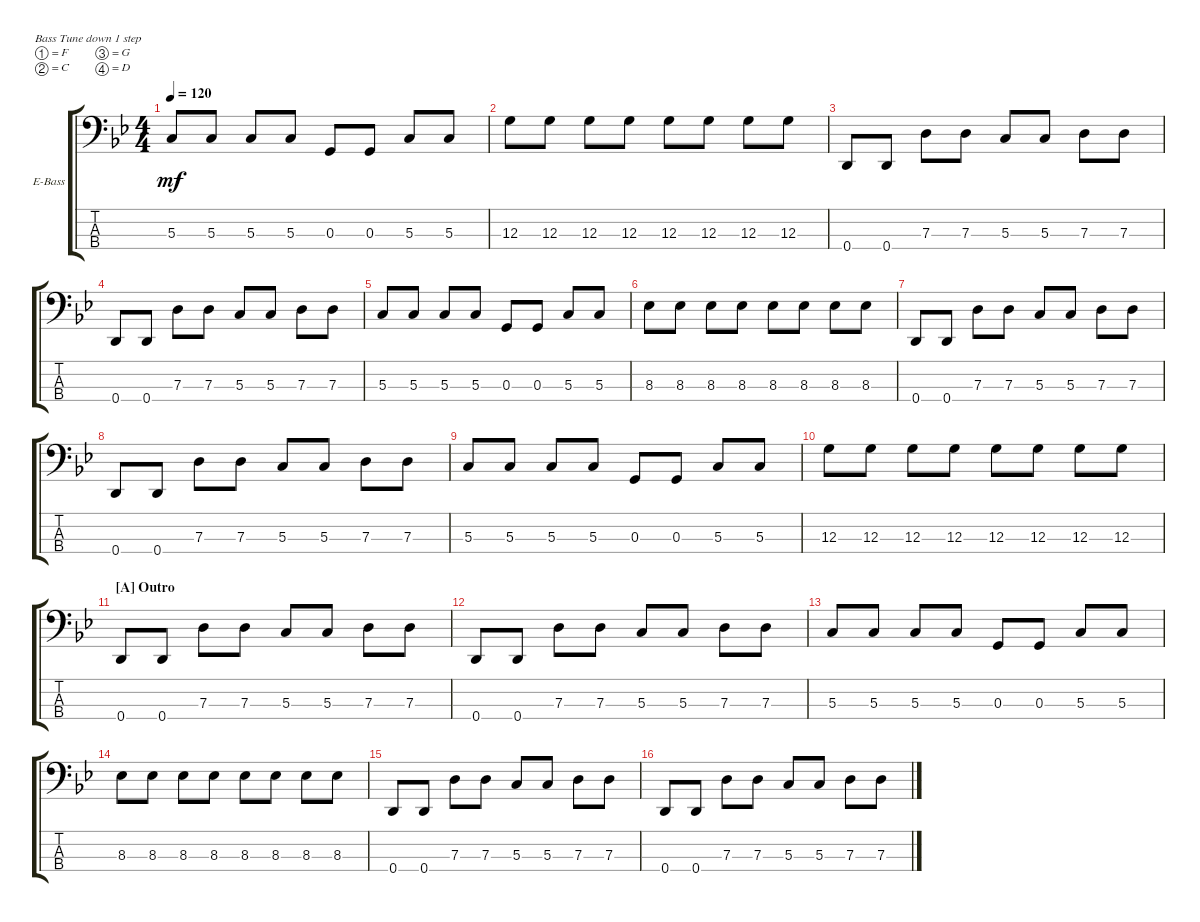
\bracketExtendMode groupsimilarinstruments
\firstSystemTrackNameOrientation horizontal
\otherSystemsTrackNameOrientation horizontal
\track ("Bass Ghoul" "E-Bass") {instrument electricbassfinger}
\staff {score tabs}
\tuning (F2 C2 G1 D1)
\ts (4 4)
\tempo 120
\clef f4
\ks bb
5.3.8{dy mf} 5.3.8 5.3.8 5.3.8 0.3.8 0.3.8 5.3.8 5.3.8 |
12.3.8 12.3.8 12.3.8 12.3.8 12.3.8 12.3.8 12.3.8 12.3.8 |
0.4.8 0.4.8 7.3.8 7.3.8 5.3.8 5.3.8 7.3.8 7.3.8 |
0.4.8 0.4.8 7.3.8 7.3.8 5.3.8 5.3.8 7.3.8 7.3.8 |
5.3.8 5.3.8 5.3.8 5.3.8 0.3.8 0.3.8 5.3.8 5.3.8 |
8.3.8 8.3.8 8.3.8 8.3.8 8.3.8 8.3.8 8.3.8 8.3.8 |
0.4.8 0.4.8 7.3.8 7.3.8 5.3.8 5.3.8 7.3.8 7.3.8 |
0.4.8 0.4.8 7.3.8 7.3.8 5.3.8 5.3.8 7.3.8 7.3.8 |
5.3.8 5.3.8 5.3.8 5.3.8 0.3.8 0.3.8 5.3.8 5.3.8 |
12.3.8 12.3.8 12.3.8 12.3.8 12.3.8 12.3.8 12.3.8 12.3.8 |
\section ("A" "Outro")
0.4.8 0.4.8 7.3.8 7.3.8 5.3.8 5.3.8 7.3.8 7.3.8 |
0.4.8 0.4.8 7.3.8 7.3.8 5.3.8 5.3.8 7.3.8 7.3.8 |
5.3.8 5.3.8 5.3.8 5.3.8 0.3.8 0.3.8 5.3.8 5.3.8 |
8.3.8 8.3.8 8.3.8 8.3.8 8.3.8 8.3.8 8.3.8 8.3.8 |
0.4.8 0.4.8 7.3.8 7.3.8 5.3.8 5.3.8 7.3.8 7.3.8 |
0.4.8 0.4.8 7.3.8 7.3.8 5.3.8 5.3.8 7.3.8 7.3.8
